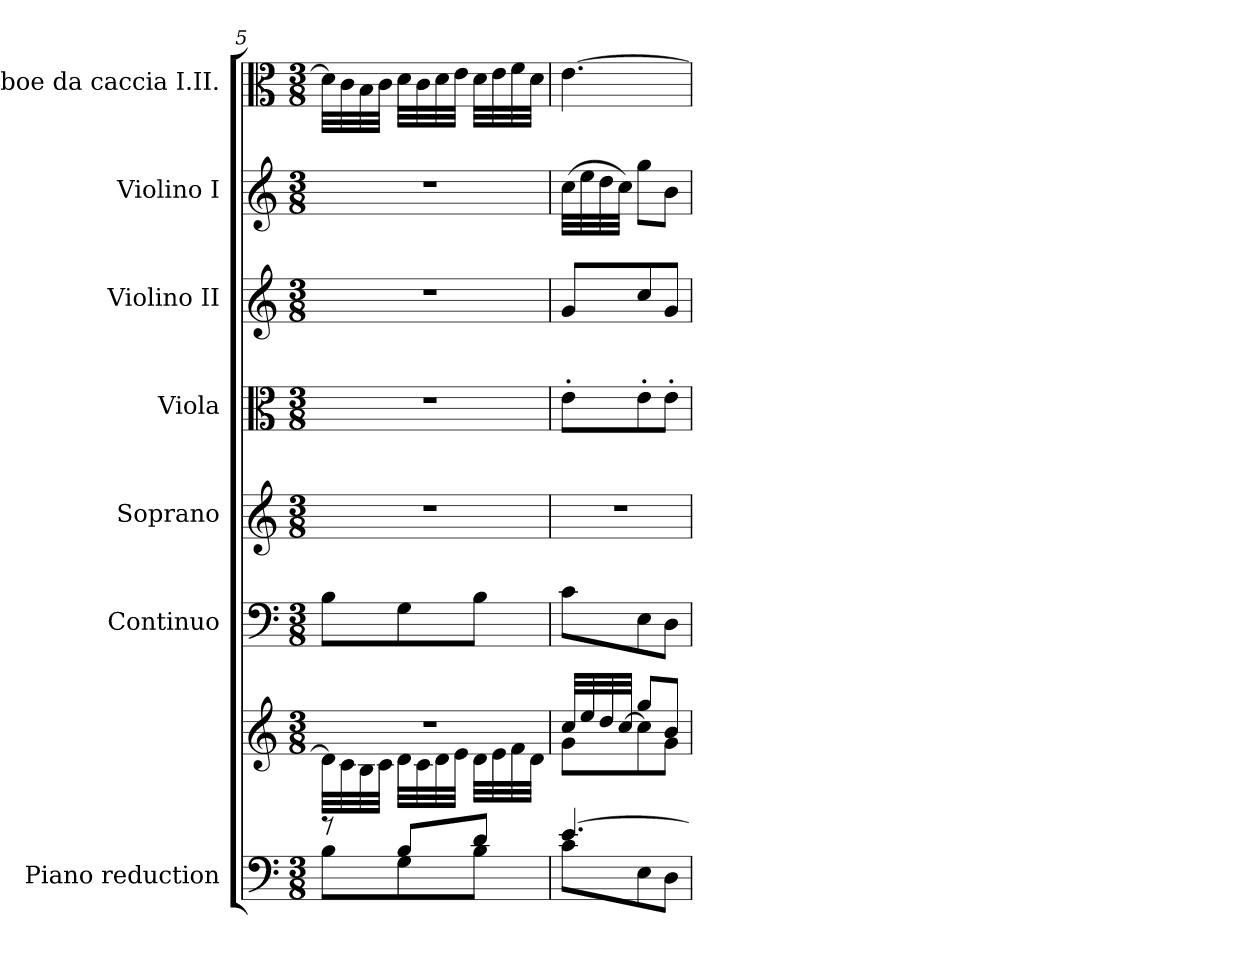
**kern	**kern	**kern	**kern	**kern	**kern	**kern	**kern
*part7	*part7	*part6	*part5	*part4	*part3	*part2	*part1
*staff8	*staff7	*staff6	*staff5	*staff4	*staff3	*staff2	*staff1
*I"Piano reduction	*	*I"Continuo	*I"Soprano	*I"Viola	*I"Violino II	*I"Violino I	*I"Oboe da caccia I.II.
*I'Pno	*	*	*	*I'Vla	*I'Vln	*I'Vln	*I'Ob
*clefF4	*clefG2	*clefF4	*clefG2	*clefC3	*clefG2	*clefG2	*clefC3
*k[]	*k[]	*k[]	*k[]	*k[]	*k[]	*k[]	*k[]
*M3/8	*M3/8	*M3/8	*M3/8	*M3/8	*M3/8	*M3/8	*M3/8
=5	=5	=5	=5	=5	=5	=5	=5
*^	*^	*	*	*	*	*	*
8r	8B\L	4.r	32d\LLL]	8B\L	4.r	4.r	4.r	4.r	32d\LLL]
.	.	.	32c\	.	.	.	.	.	32c\
.	.	.	32B\	.	.	.	.	.	32B\
.	.	.	32c\JJJ	.	.	.	.	.	32c\JJJ
8B/L	8G\	.	32d\LLL	8G\	.	.	.	.	32d\LLL
.	.	.	32c\	.	.	.	.	.	32c\
.	.	.	32d\	.	.	.	.	.	32d\
.	.	.	32e\JJJ	.	.	.	.	.	32e\JJJ
8d/J	8B\J	.	32d\LLL	8B\J	.	.	.	.	32d\LLL
.	.	.	32e\	.	.	.	.	.	32e\
.	.	.	32f\	.	.	.	.	.	32f\
.	.	.	32d\JJJ	.	.	.	.	.	32d\JJJ
=6	=6	=6	=6	=6	=6	=6	=6	=6	=6
[<4.e/	8c\L	32cc/LLL	8g\L	8c\L	4.r	8e'\L	8g/L	(32cc\LLL	[4.e\
.	.	32ee/	.	.	.	.	.	32ee\	.
.	.	32dd/	.	.	.	.	.	32dd\	.
.	.	[<32cc/JJJ	.	.	.	.	.	32cc\JJJ)	.
.	8E\	8gg/L	8cc\]	8E\	.	8e'\	8cc/	8gg\L	.
.	8D\J	8b/J	8g\J	8D\J	.	8e'\J	8g/J	8b\J	.
*v	*v	*	*	*	*	*	*	*	*
*	*v	*v	*	*	*	*	*	*
=	=	=	=	=	=	=	=
*-	*-	*-	*-	*-	*-	*-	*-
